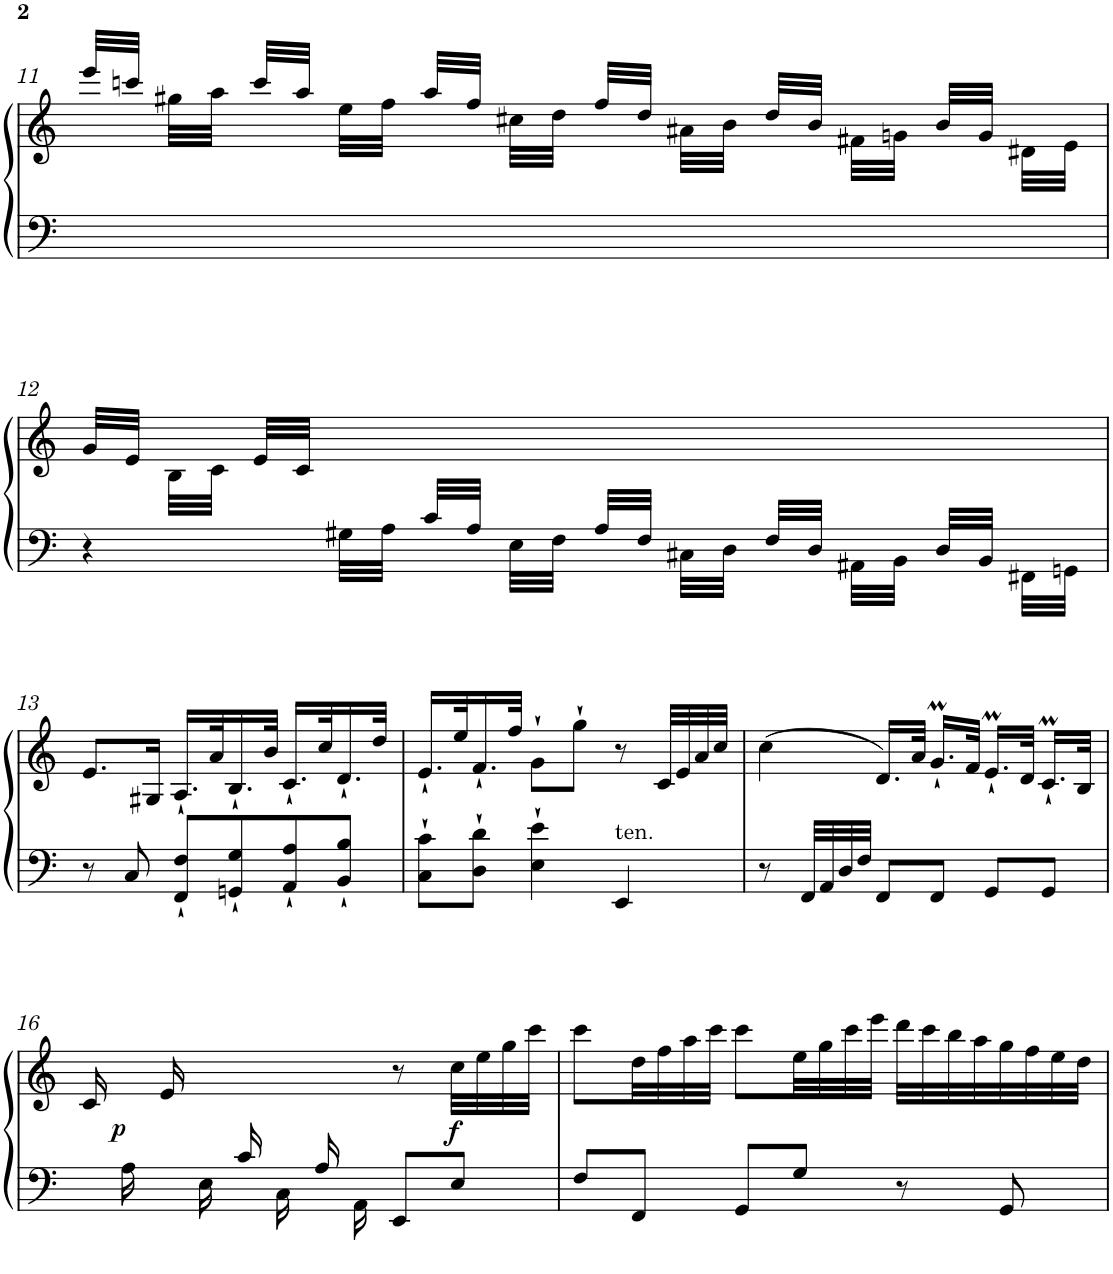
**kern	**kern	**dynam
*part1	*part1	*part1
*staff2	*staff1	*staff1/2
*I"Фортепиано	*	*
!!LO:PB:g=z
*clefF4	*clefG2	*
*k[]	*k[]	*
*M3/4	*M3/4	*
=11	=11	=11
2.ryy	32eee/LLL	.
.	32cccn/JJJ	.
.	32gg#X\LLL	.
.	32aa\JJJ	.
.	32ccc/LLL	.
.	32aa/JJJ	.
.	32ee\LLL	.
.	32ff\JJJ	.
.	32aa/LLL	.
.	32ff/JJJ	.
.	32cc#X\LLL	.
.	32dd\JJJ	.
.	32ff/LLL	.
.	32dd/JJJ	.
.	32a#X\LLL	.
.	32b\JJJ	.
.	32dd/LLL	.
.	32b/JJJ	.
.	32f#X\LLL	.
.	32gn\JJJ	.
.	32b/LLL	.
.	32g/JJJ	.
.	32d#X\LLL	.
.	32e\JJJ	.
!!LO:LB:g=z
=12	=12	=12
*^	*	*
8.ryy	4r	32g/LLL	.
.	.	32e/JJJ	.
.	.	32B\LLL	.
.	.	32c\JJJ	.
.	.	32e/LLL	.
.	.	32c/JJJ	.
32G#X\LLL	.	8.ryy	.
32A\JJJ	.	.	.
32c/LLL	8ryy	.	.
32A/JJJ	.	.	.
32E\LLL	.	.	.
32F\JJJ	.	.	.
4.ryy	32A/LLL	4.ryy	.
.	32F/JJJ	.	.
.	32C#X\LLL	.	.
.	32D\JJJ	.	.
.	32F/LLL	.	.
.	32D/JJJ	.	.
.	32AA#X\LLL	.	.
.	32BB\JJJ	.	.
.	32D/LLL	.	.
.	32BB/JJJ	.	.
.	32FF#X\LLL	.	.
.	32GGn\JJJ	.	.
*v	*v	*	*
!!LO:LB:g=z
=13	=13	=13
8r	8.e/L	.
8C/	.	.
.	16G#X/Jk	.
8FF/` 8F/`L	16.A`/LL	.
.	32a/K	.
8GGn/` 8G/`	16.B`/	.
.	32b/JJk	.
8AA/` 8A/`	16.c`/LL	.
.	32cc/K	.
8BB/` 8B/`J	16.d`/	.
.	32dd/JJk	.
=14	=14	=14
8C\` 8c\`L	16.e`/LL	.
.	32ee/K	.
8D\` 8d\`J	16.f`/	.
.	32ff/JJk	.
4E\` 4e\`	8g`\L	.
.	8gg`\J	.
!LO:TX:a:t=ten.	!	!
4EE/	8r	.
.	32c/LLL	.
.	32e/	.
.	32a/	.
.	32cc/JJJ	.
=15	=15	=15
8r	(>4cc\	.
32FF/LLL	.	.
32AA/	.	.
32D/	.	.
32F/JJJ	.	.
8FF/L	16.d/LL)	.
.	32a/JJk	.
8FF/J	16.gM`/LL	.
.	32f/JJk	.
8GG/L	16.em`/LL	.
.	32d/JJk	.
8GG/J	16.cM`/LL	.
.	32B/JJk	.
!!LO:LB:g=z
=16	=16	=16
*	*^	*
!	!	!	!LO:DY:b
16ryy	2ryy	16c/	p
16A\	.	16ryy	.
16ryy	.	16e/	.
16E\	.	2ryy	.
16c/	.	.	.
16C\	.	.	.
16A/	.	.	.
16AA\	.	.	.
8EE/L	8r	.	.
!	!	!	!LO:DY:b
8E/J	32cc\LLL	.	f
.	32ee\	.	.
.	32gg\	16ryy	.
.	32ccc\JJJ	.	.
*	*v	*v	*
=17	=17	=17
8F/L	8ccc\L	.
8FF/J	32dd\LL	.
.	32ff\	.
.	32aa\	.
.	32ccc\JJJ	.
8GG/L	8ccc\L	.
8G/J	32ee\LL	.
.	32gg\	.
.	32ccc\	.
.	32eee\JJJ	.
8r	32ddd\LLL	.
.	32ccc\	.
.	32bb\	.
.	32aa\	.
8GG/	32gg\	.
.	32ff\	.
.	32ee\	.
.	32dd\JJJ	.
=	=	=
*-	*-	*-
